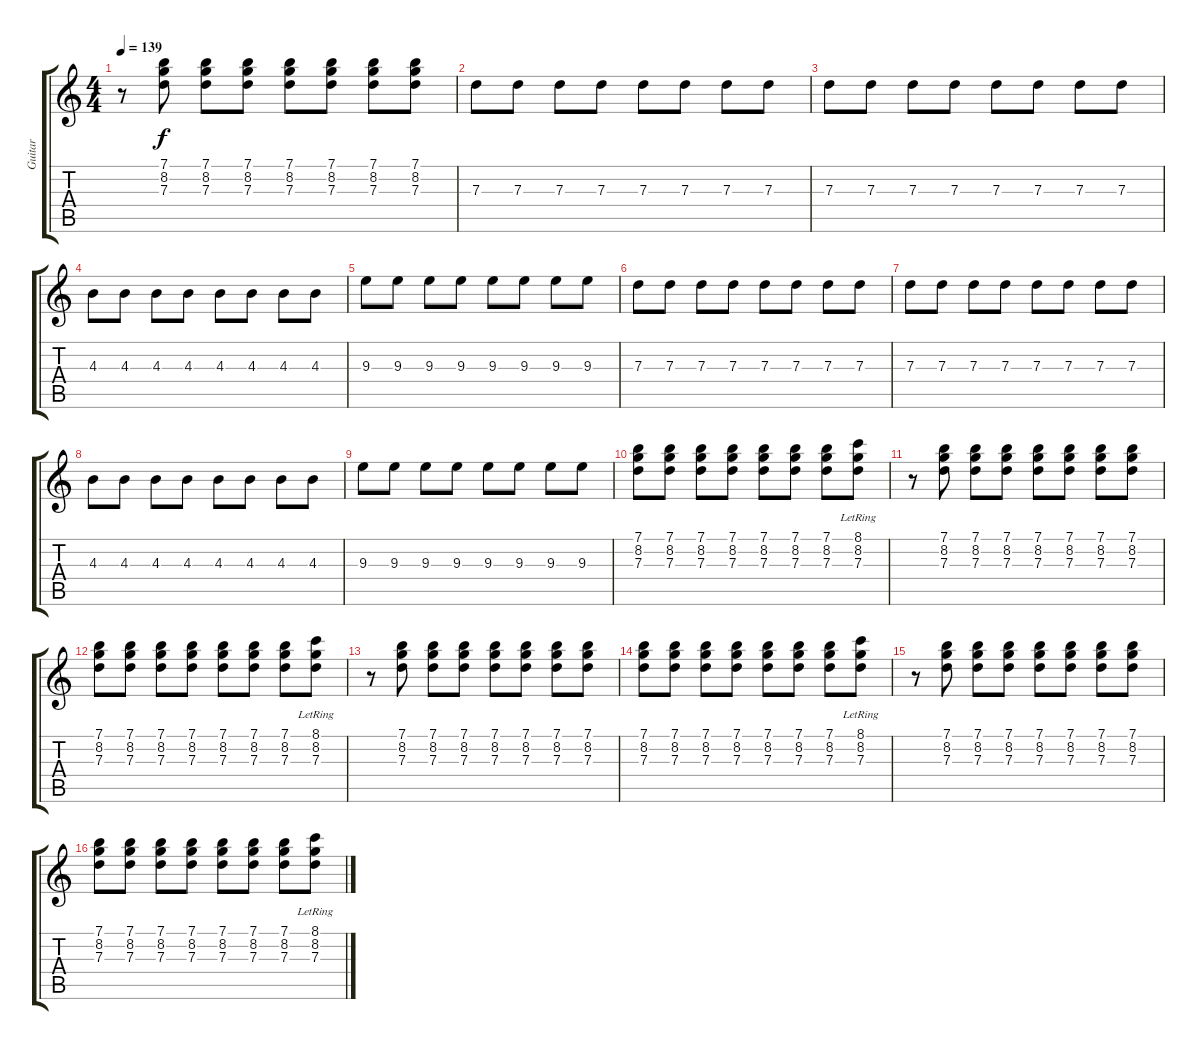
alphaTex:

\track ("Guitar" "Guitar") {instrument overdrivenguitar}
\staff {score tabs}
\tuning (E4 B3 G3 D3 A2 E2) {hide}
\ts (4 4)
\tempo 139
\clef g2
\ks c
r.8{dy f} (7.1 8.2 7.3).8 (7.1 8.2 7.3).8 (7.1 8.2 7.3).8 (7.1 8.2 7.3).8 (7.1 8.2 7.3).8 (7.1 8.2 7.3).8 (7.1 8.2 7.3).8 |
7.3.8 7.3.8 7.3.8 7.3.8 7.3.8 7.3.8 7.3.8 7.3.8 |
7.3.8 7.3.8 7.3.8 7.3.8 7.3.8 7.3.8 7.3.8 7.3.8 |
4.3.8 4.3.8 4.3.8 4.3.8 4.3.8 4.3.8 4.3.8 4.3.8 |
9.3.8 9.3.8 9.3.8 9.3.8 9.3.8 9.3.8 9.3.8 9.3.8 |
7.3.8 7.3.8 7.3.8 7.3.8 7.3.8 7.3.8 7.3.8 7.3.8 |
7.3.8 7.3.8 7.3.8 7.3.8 7.3.8 7.3.8 7.3.8 7.3.8 |
4.3.8 4.3.8 4.3.8 4.3.8 4.3.8 4.3.8 4.3.8 4.3.8 |
9.3.8 9.3.8 9.3.8 9.3.8 9.3.8 9.3.8 9.3.8 9.3.8 |
(7.1 8.2 7.3).8{volume 9} (7.1 8.2 7.3).8 (7.1 8.2 7.3).8 (7.1 8.2 7.3).8 (7.1 8.2 7.3).8 (7.1 8.2 7.3).8 (7.1 8.2 7.3).8 (8.1{lr} 8.2{lr} 7.3{lr}).8 |
r.8 (7.1 8.2 7.3).8 (7.1 8.2 7.3).8 (7.1 8.2 7.3).8 (7.1 8.2 7.3).8 (7.1 8.2 7.3).8 (7.1 8.2 7.3).8 (7.1 8.2 7.3).8 |
(7.1 8.2 7.3).8 (7.1 8.2 7.3).8 (7.1 8.2 7.3).8 (7.1 8.2 7.3).8 (7.1 8.2 7.3).8 (7.1 8.2 7.3).8 (7.1 8.2 7.3).8 (8.1{lr} 8.2{lr} 7.3{lr}).8 |
r.8 (7.1 8.2 7.3).8 (7.1 8.2 7.3).8 (7.1 8.2 7.3).8 (7.1 8.2 7.3).8 (7.1 8.2 7.3).8 (7.1 8.2 7.3).8 (7.1 8.2 7.3).8 |
(7.1 8.2 7.3).8 (7.1 8.2 7.3).8 (7.1 8.2 7.3).8 (7.1 8.2 7.3).8 (7.1 8.2 7.3).8 (7.1 8.2 7.3).8 (7.1 8.2 7.3).8 (8.1{lr} 8.2{lr} 7.3{lr}).8 |
r.8 (7.1 8.2 7.3).8 (7.1 8.2 7.3).8 (7.1 8.2 7.3).8 (7.1 8.2 7.3).8 (7.1 8.2 7.3).8 (7.1 8.2 7.3).8 (7.1 8.2 7.3).8 |
(7.1 8.2 7.3).8 (7.1 8.2 7.3).8 (7.1 8.2 7.3).8 (7.1 8.2 7.3).8 (7.1 8.2 7.3).8 (7.1 8.2 7.3).8 (7.1 8.2 7.3).8 (8.1{lr} 8.2{lr} 7.3{lr}).8
